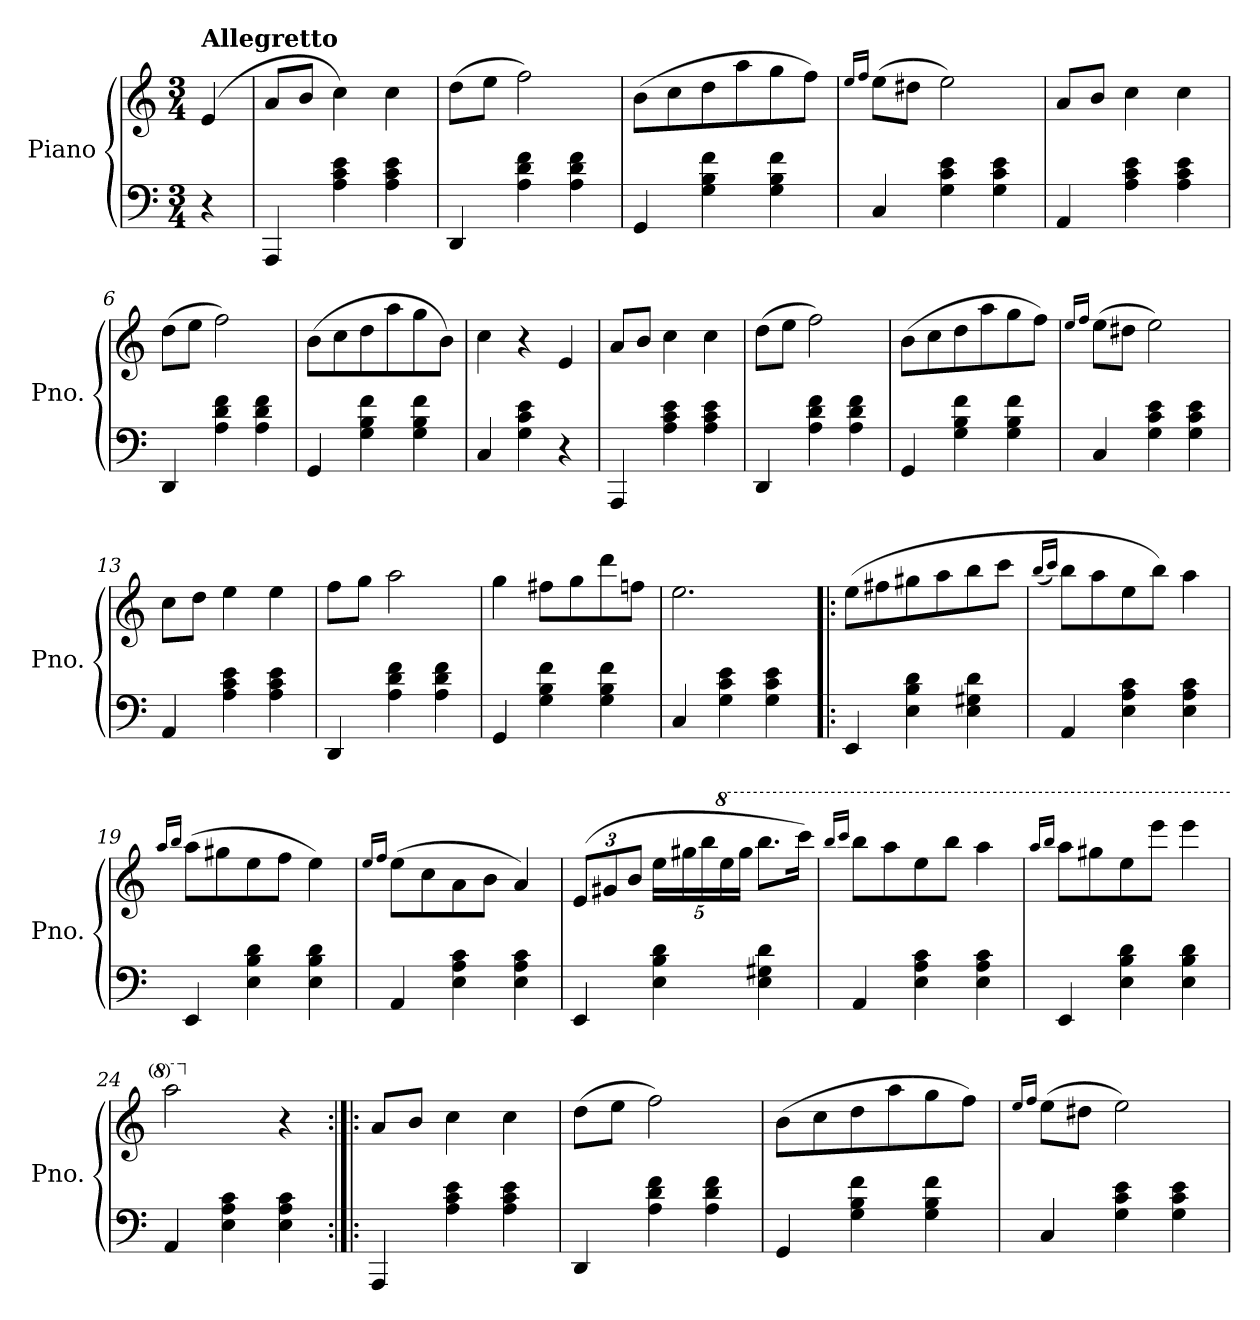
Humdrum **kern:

**kern	**kern
*part1	*part1
*staff2	*staff1
*I"Piano	*
*I'Pno.	*
*clefF4	*clefG2
*k[]	*k[]
*M3/4	*M3/4
*MM120	*MM120
=	=
!	!LO:TX:a:B:t=Allegretto
4r	(4e/
=1	=1
4AAA/	8a/L
.	8b/J
4A\ 4c\ 4e\	4cc\)
4A\ 4c\ 4e\	4cc\
=2	=2
4DD/	(8dd\L
.	8ee\J
4A\ 4d\ 4f\	2ff\)
4A\ 4d\ 4f\	.
=3	=3
4GG/	(8b\L
.	8cc\
4G\ 4B\ 4f\	8dd\
.	8aa\
4G\ 4B\ 4f\	8gg\
.	8ff\J)
=4	=4
.	16qee/LL
.	16qff/JJ
4C/	(8ee\L
.	8dd#X\J
4G\ 4c\ 4e\	2ee\)
4G\ 4c\ 4e\	.
!!LO:LB:g=z
=5	=5
4AA/	8a/L
.	8b/J
4A\ 4c\ 4e\	4cc\
4A\ 4c\ 4e\	4cc\
=6	=6
4DD/	(8dd\L
.	8ee\J
4A\ 4d\ 4f\	2ff\)
4A\ 4d\ 4f\	.
=7	=7
4GG/	(8b\L
.	8cc\
4G\ 4B\ 4f\	8dd\
.	8aa\
4G\ 4B\ 4f\	8gg\
.	8b\J)
=8	=8
4C/	4cc\
4G\ 4c\ 4e\	4r
4r	4e/
=9	=9
4AAA/	8a/L
.	8b/J
4A\ 4c\ 4e\	4cc\
4A\ 4c\ 4e\	4cc\
!!LO:LB:g=z
=10	=10
4DD/	(8dd\L
.	8ee\J
4A\ 4d\ 4f\	2ff\)
4A\ 4d\ 4f\	.
=11	=11
4GG/	(8b\L
.	8cc\
4G\ 4B\ 4f\	8dd\
.	8aa\
4G\ 4B\ 4f\	8gg\
.	8ff\J)
=12	=12
.	16qee/LL
.	16qff/JJ
4C/	(8ee\L
.	8dd#X\J
4G\ 4c\ 4e\	2ee\)
4G\ 4c\ 4e\	.
=13	=13
4AA/	8cc\L
.	8dd\J
4A\ 4c\ 4e\	4ee\
4A\ 4c\ 4e\	4ee\
=14	=14
4DD/	8ff\L
.	8gg\J
4A\ 4d\ 4f\	2aa\
4A\ 4d\ 4f\	.
!!LO:LB:g=z
=15	=15
4GG/	4gg\
4G\ 4B\ 4f\	8ff#X\L
.	8gg\
4G\ 4B\ 4f\	8ddd\
.	8ffn\J
=16	=16
4C/	2.ee\
4G\ 4c\ 4e\	.
4G\ 4c\ 4e\	.
=17!|:	=17!|:
4EE/	(8ee\L
.	8ff#X\
4E\ 4B\ 4d\	8gg#X\
.	8aa\
4E\ 4G#X\ 4d\	8bb\
.	8ccc\J
=18	=18
.	(16qbb/LL
.	16qccc/JJ)
4AA/	8bb\L
.	8aa\
4E\ 4A\ 4c\	8ee\
.	8bb\J)
4E\ 4A\ 4c\	4aa\
=19	=19
.	16qaa/LL
.	16qbb/JJ
4EE/	(8aa\L
.	8gg#X\
4E\ 4B\ 4d\	8ee\
.	8ff\J
4E\ 4B\ 4d\	4ee\)
!!LO:LB:g=z
=20	=20
.	16qee/LL
.	16qff/JJ
4AA/	(8ee\L
.	8cc\
4E\ 4A\ 4c\	8a\
.	8b\J
4E\ 4A\ 4c\	4a/)
=21	=21
*	*Xbrackettup
4EE/	(12e/L
.	12g#X/
.	12b/J
4E\ 4B\ 4d\	20ee\LL
.	20gg#X\
.	20bb\
*	*8va
.	20eee\
.	20ggg#\JJ
4E\ 4G#X\ 4d\	8.bbb\L
.	16cccc\Jk)
=22	=22
.	16qbbb/LL
.	16qcccc/JJ
4AA/	8bbb\L
.	8aaa\
4E\ 4A\ 4c\	8eee\
.	8bbb\J
4E\ 4A\ 4c\	4aaa\
=23	=23
.	16qaaa/LL
.	16qbbb/JJ
4EE/	8aaa\L
.	8ggg#X\
4E\ 4B\ 4d\	8eee\
.	8eeee\J
4E\ 4B\ 4d\	4eeee\
=24	=24
4AA/	2aaa\
4E\ 4A\ 4c\	.
*	*X8va
4E\ 4A\ 4c\	4r
!!LO:PB:g=z
=25:|!|:	=25:|!|:
4AAA/	8a/L
.	8b/J
4A\ 4c\ 4e\	4cc\
4A\ 4c\ 4e\	4cc\
=26	=26
4DD/	(8dd\L
.	8ee\J
4A\ 4d\ 4f\	2ff\)
4A\ 4d\ 4f\	.
=27	=27
4GG/	(8b\L
.	8cc\
4G\ 4B\ 4f\	8dd\
.	8aa\
4G\ 4B\ 4f\	8gg\
.	8ff\J)
=28	=28
.	16qee/LL
.	16qff/JJ
4C/	(8ee\L
.	8dd#X\J
4G\ 4c\ 4e\	2ee\)
4G\ 4c\ 4e\	.
=	=
*-	*-
